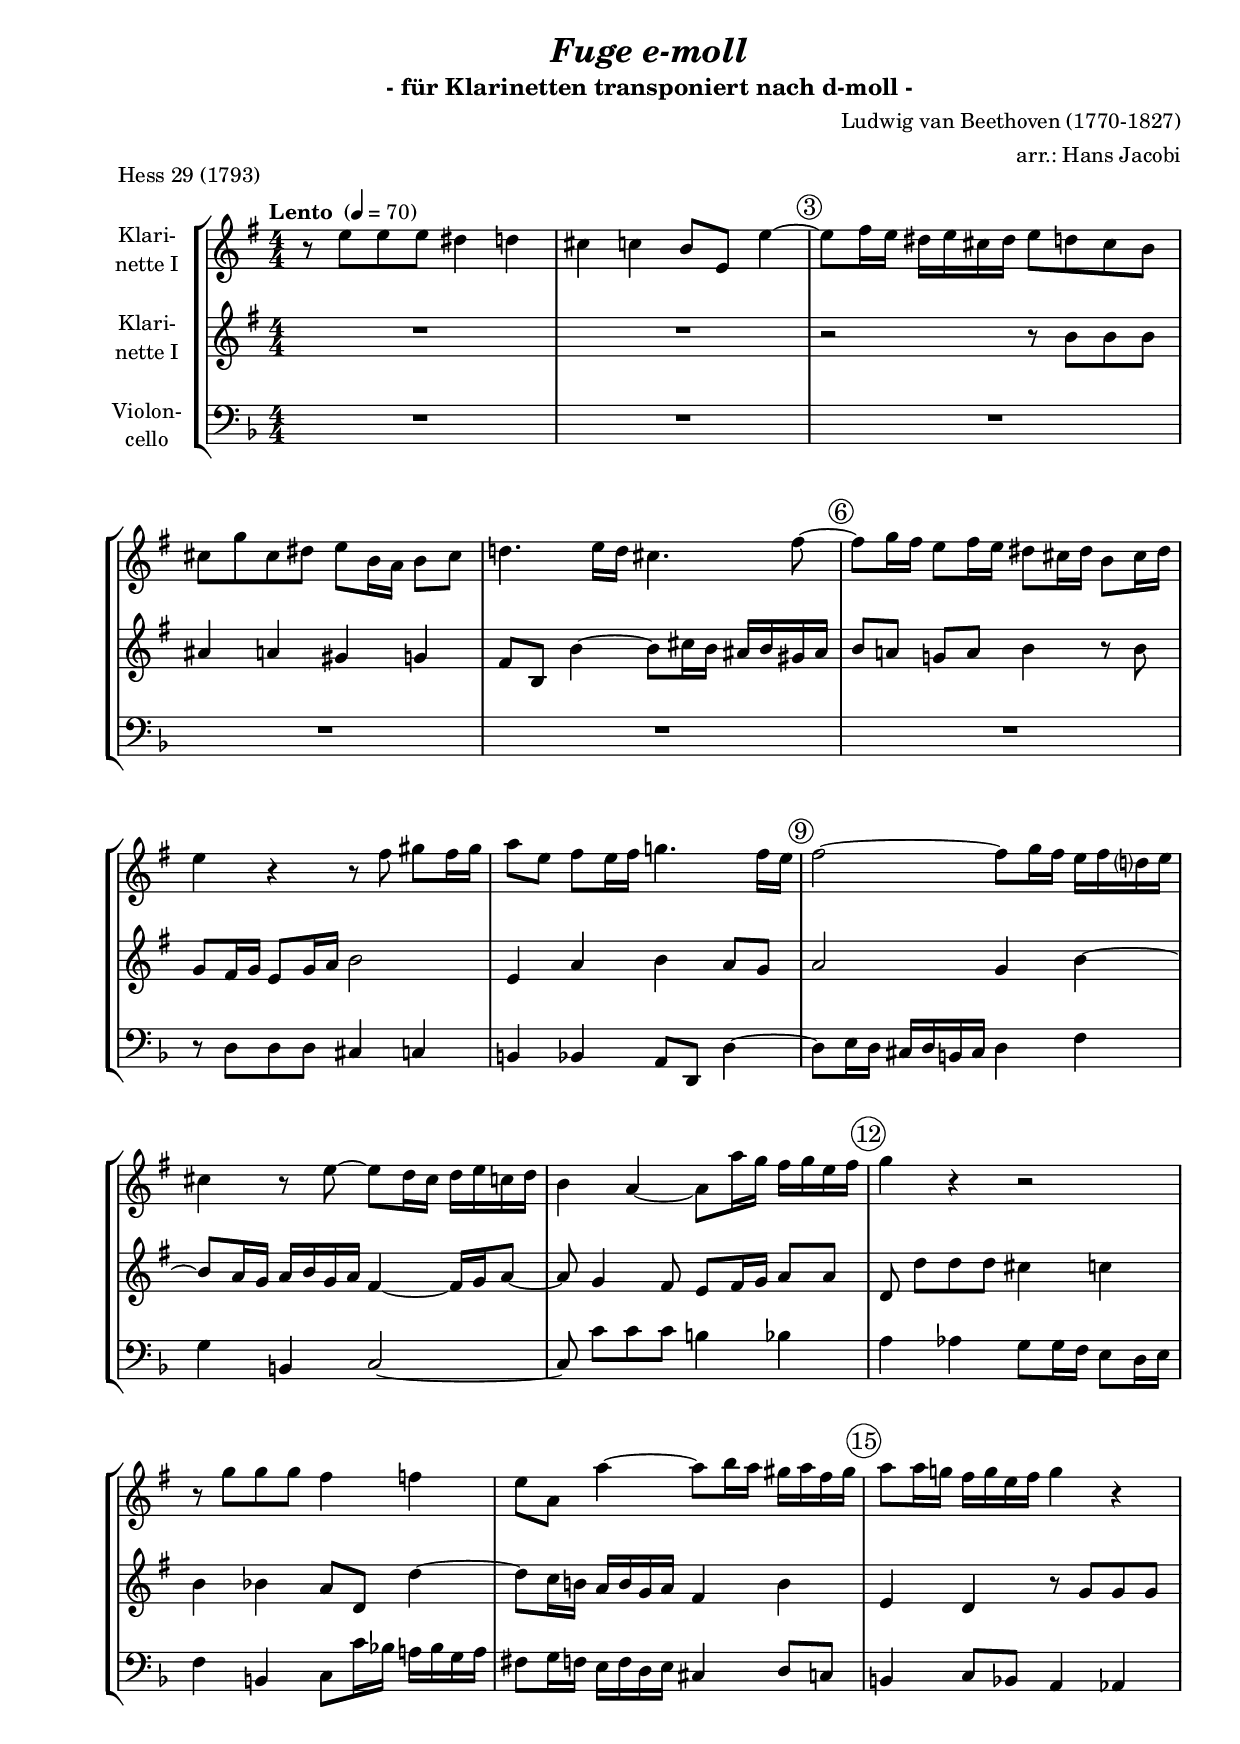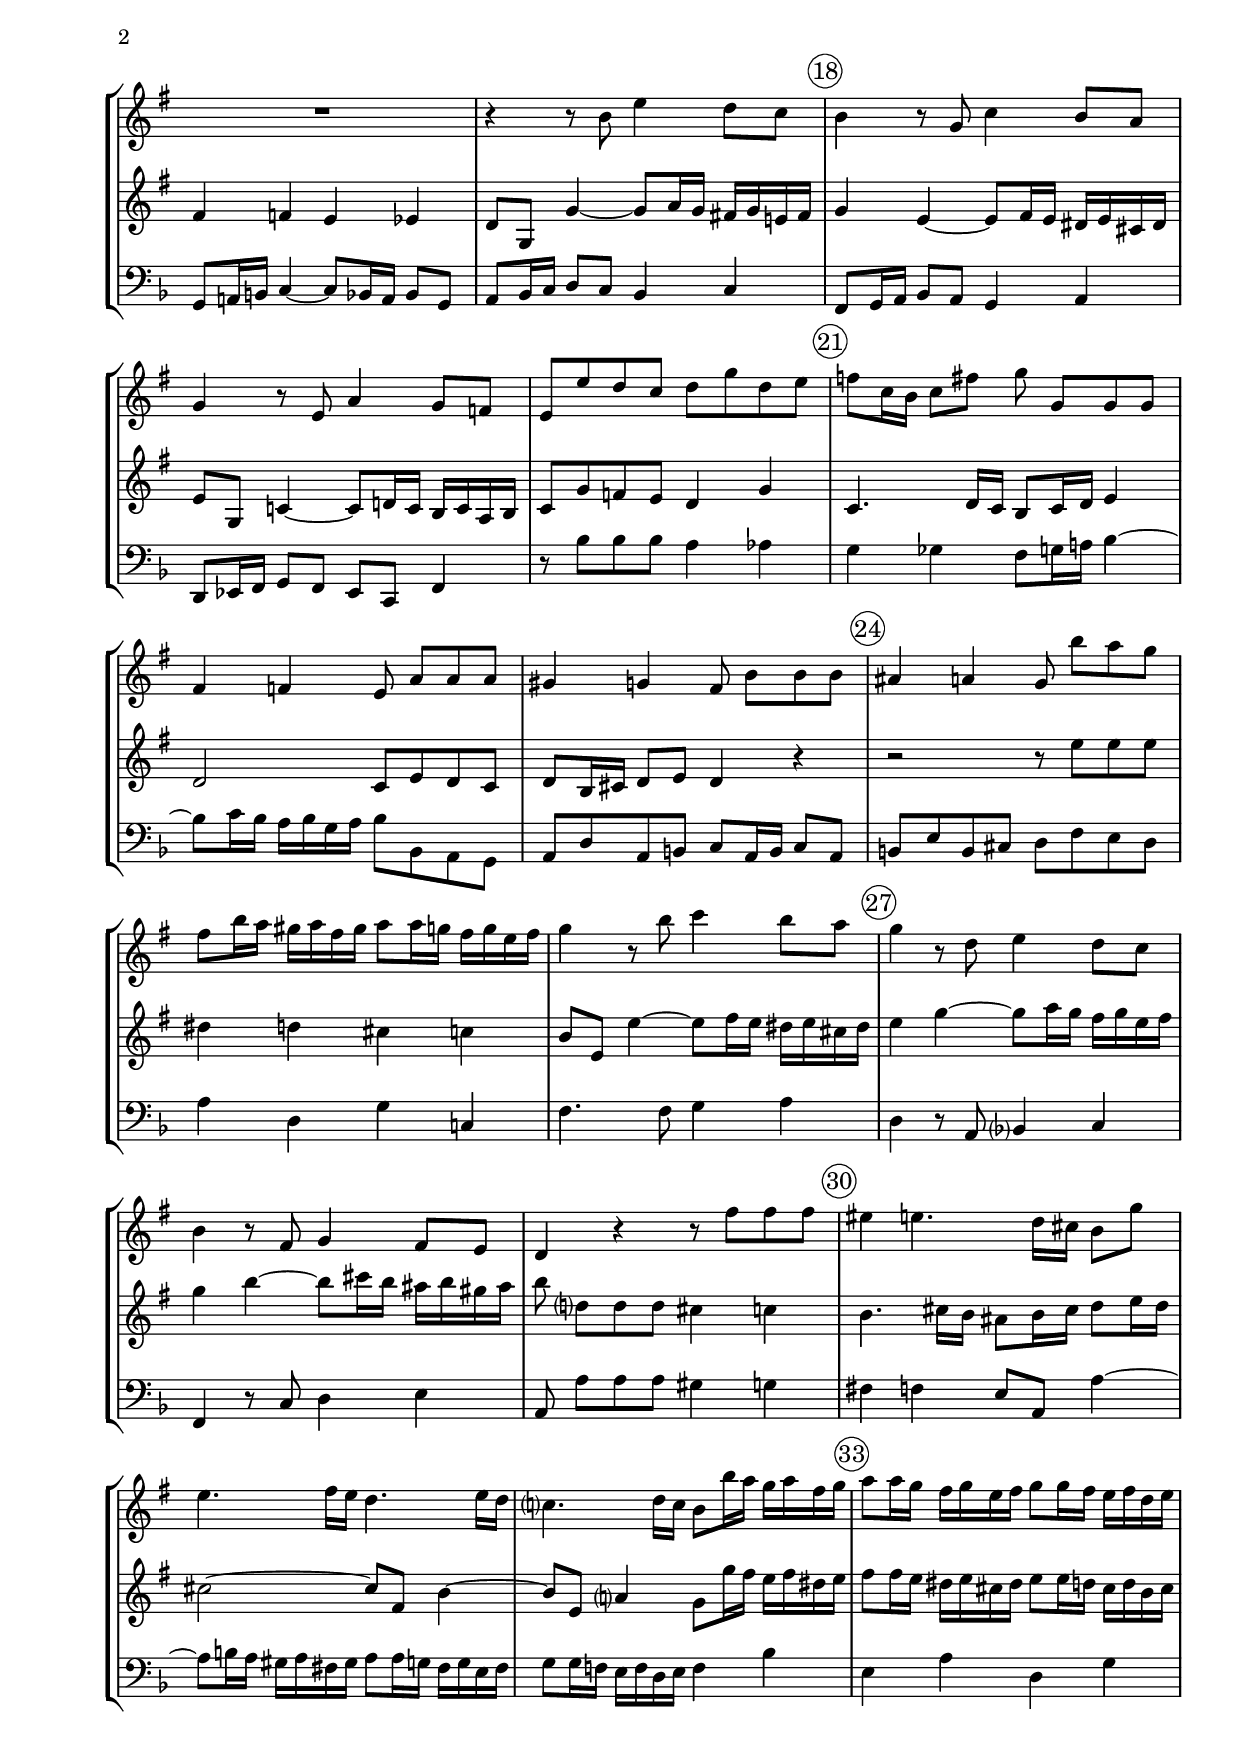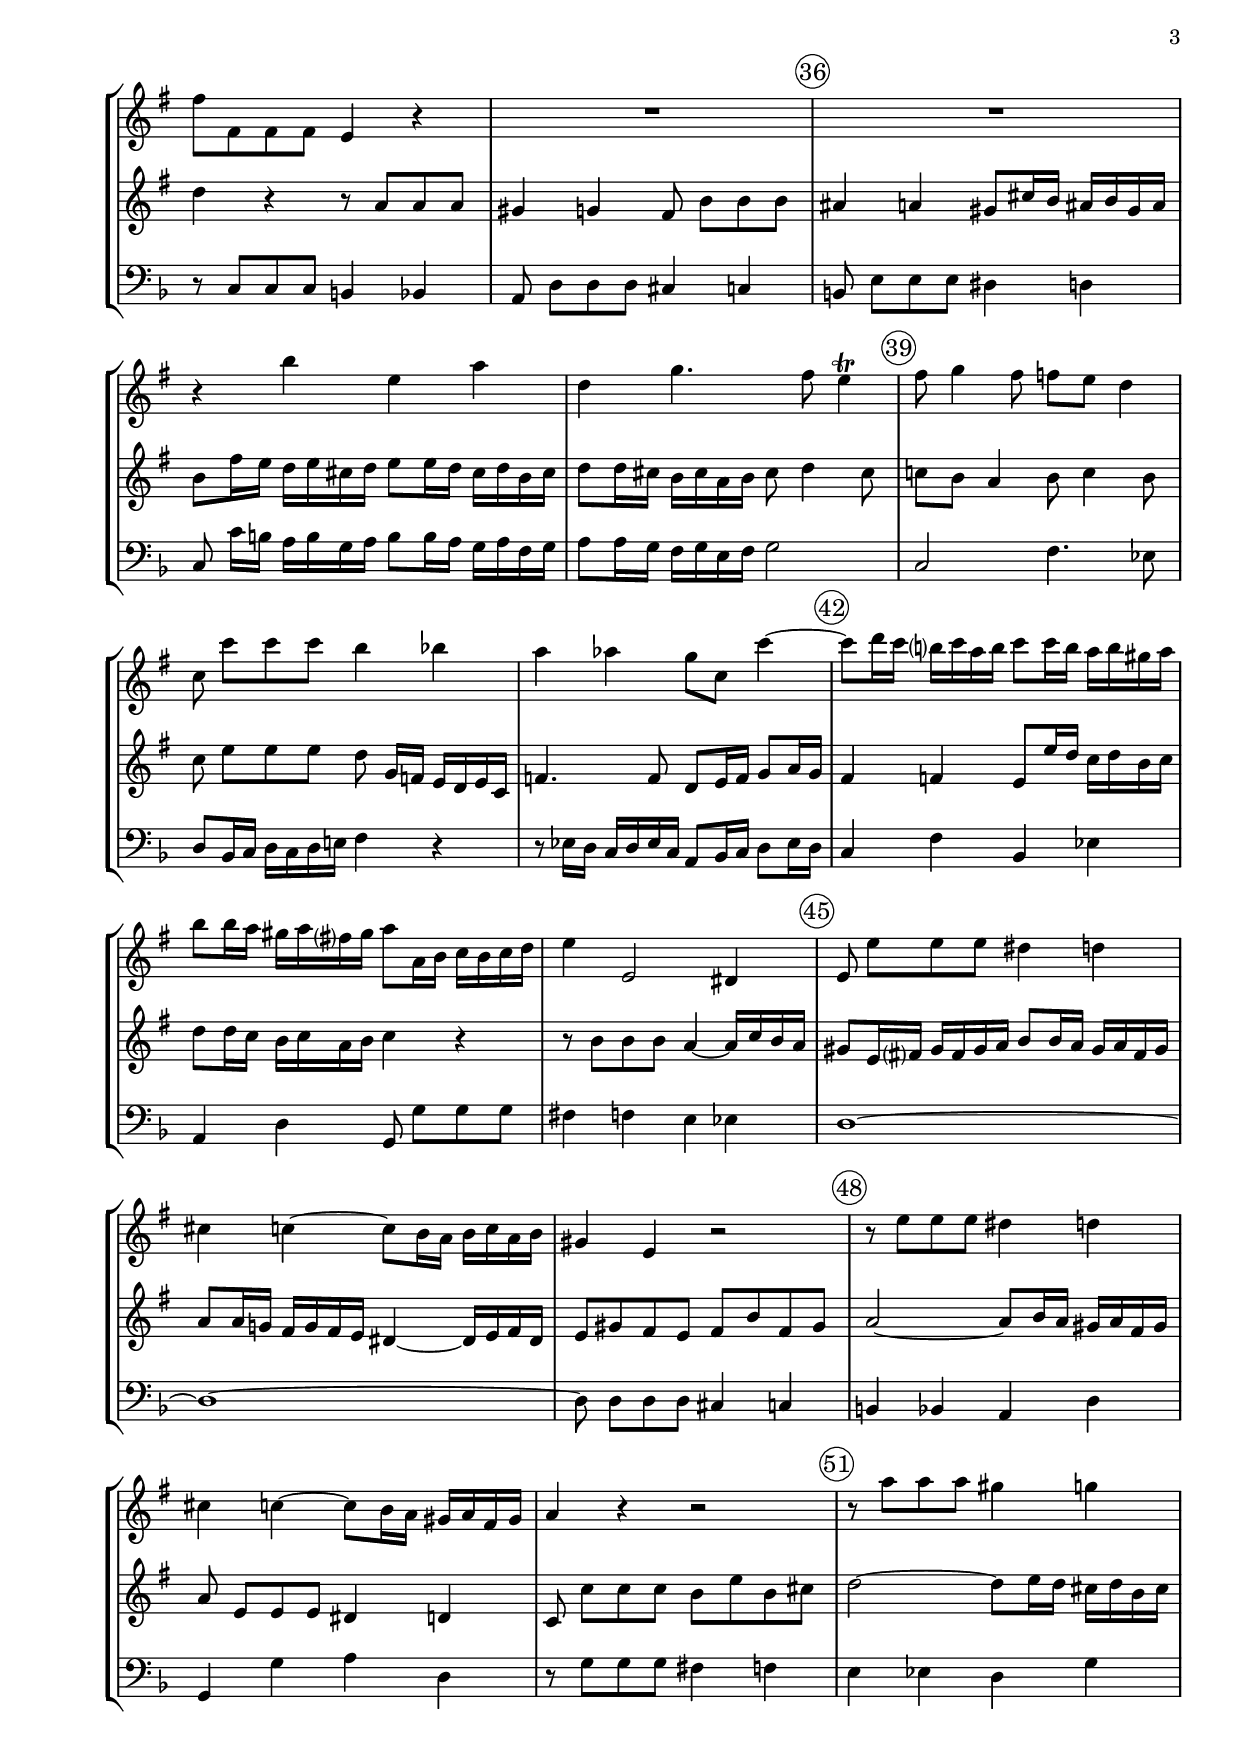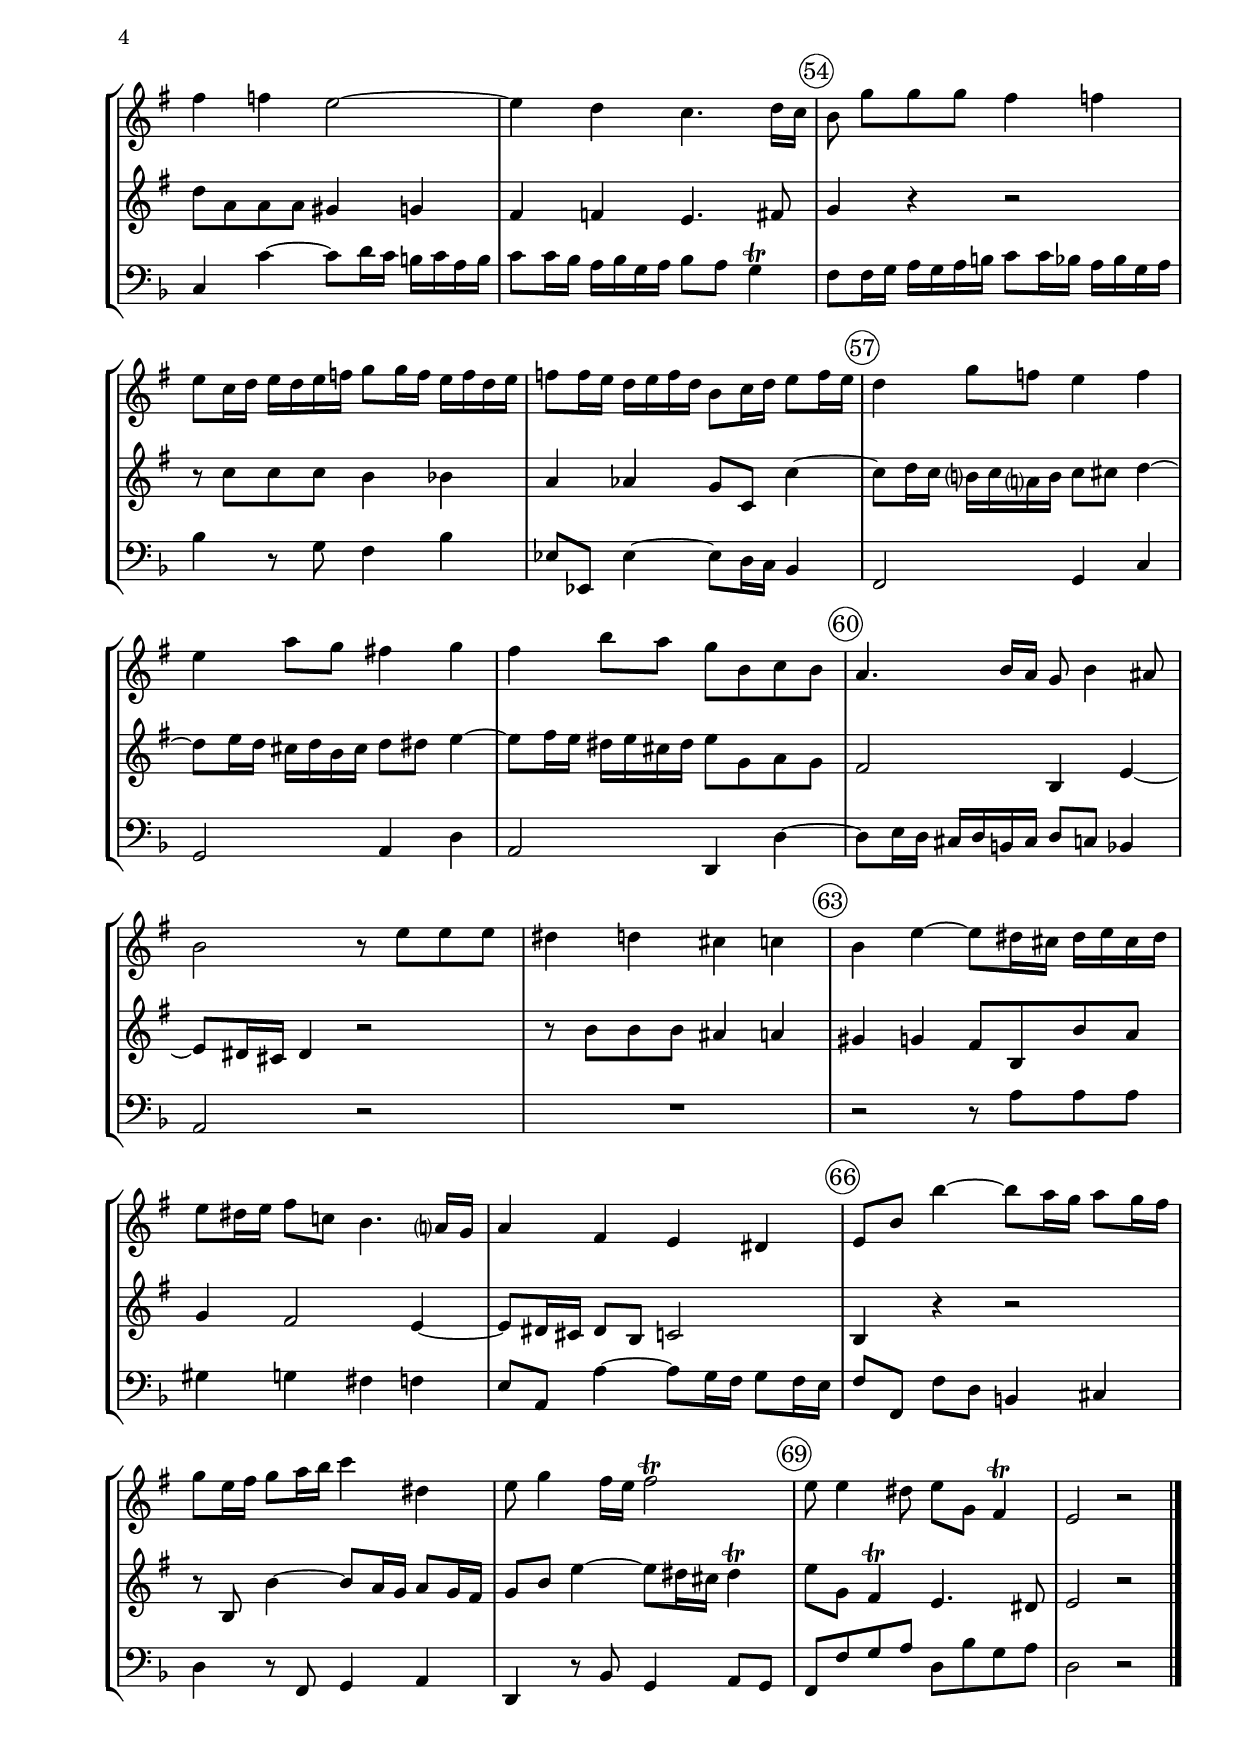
\version "2.18.2"
\include "deutsch.ly"
  
#(set-global-staff-size 18.35)

\header {
  title     = \markup \bold \italic "Fuge e-moll"
  subtitle  = "- für Klarinetten transponiert nach d-moll -"
  composer  = "Ludwig van Beethoven (1770-1827)"
  arranger  = "arr.: Hans Jacobi"
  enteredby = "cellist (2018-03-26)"
  piece     = "Hess 29 (1793)"
}

voiceconsts = {
  \key e \minor
  \time 4/4
  \clef "treble"
  \numericTimeSignature
  \compressFullBarRests
  % Set default beaming for all staves
% \set Timing.beamExceptions = #'()
% \set Timing.baseMoment     = #(ly:make-moment 1 4)
% \set Timing.beatStructure  = #'(1 1 1)
  % Print a bar number every third measure
  \override Score.BarNumber.break-visibility = ##(#t #t #t)
  \set Score.barNumberVisibility = #(every-nth-bar-number-visible 3)
  % Draw a circle round the following bar number(s)
  \override Score.BarNumber.stencil
    = #(make-stencil-circler 0.1 0.25 ly:text-interface::print)
  % Increase the size of the bar number by 25%
  \override Score.BarNumber.font-size = #1.25
  % Center-align bar numbers
  \override Score.BarNumber.self-alignment-X = #CENTER
  \tempo "Lento " 4=70
}

micl = "clarinet"
mifl = "flute"
miob = "oboe"
mifh = "french horn"
misx = "tenor sax"
mist = "string ensemble 1"
miba = "cello"

va = \relative c'' {
  \voiceconsts

  r8 e e e dis4 d
  cis c h8 e, e'4~
  e8 fis16 e dis e cis dis e8 d cis h
  cis g' cis, dis e h16 a h8 cis

  d!4. e16 d cis4. fis8~
  fis g16 fis e8 fis16 e dis8 cis16 dis h8 cis16 dis
  e4 r r8 fis gis fis16 gis
  a8 e fis e16 fis g!4. fis16 e

  fis2~ fis8 g16 fis e fis d? e
  cis4 r8 e~ e d16 cis d e c d
  h4 a~ a8 a'16 g fis g e fis
  g4 r r2
  r8 g g g fis4 f

  e8 a, a'4~ a8 h16 a gis a fis gis
  a8 a16 g! fis g e fis g4 r
  R1
  r4 r8 h, e4 d8 c
  h4 r8 g c4 h8 a
  g4 r8 e a4 g8 f

  e e' d c d g d e
  f c16 h c8 fis g g,[ g g]
  fis4 f e8 a[ a a]
  gis4 g fis8 h[ h h]
  ais4 a g8 h'[ a g]

  fis h16 a gis a fis gis a8 a16 g fis g e fis
  g4 r8 h c4 h8 a
  g4 r8 d e4 d8 c
  h4 r8 fis g4 fis8 e
  d4 r r8 fis' fis fis

  eis4 e4. d16 cis h8 g'
  e4. fis16 e d4. e16 d
  c?4. d16 c h8 h'16 a g a fis g
  a8 a16 g fis g e fis g8 g16 fis e fis d e

  fis8 fis, fis fis e4 r
  R1*2
  r4 h'' e, a
  d, g4. fis8 e4\trill
  fis8 g4 fis8 f e d4
  c8 c'[ c c] h4 b
  a as g8 c, c'4~

  c8 d16 c h? c a h c8 c16 h a h gis a
  h8 h16 a gis a fis? gis a8 a,16 h c h c d
  e4 e,2 dis4

  e8 e'[ e e] dis4 d
  cis c~ c8 h16 a h c a h
  gis4 e r2
  r8 e' e e dis4 d
  cis c~ c8 h16 a gis a fis gis
  a4 r r2

  r8 a' a a gis4 g
  fis f e2~
  e4 d c4. d16 c
  h8 g'[ g g] fis4 f
  e8 c16 d e d e f g8 g16 f e f d e

  f8 f16 e d e f d h8 c16 d e8 f16 e
  d4 g8 f e4 f
  e a8 g fis!4 g
  fis h8 a g h, c h
  a4. h16 a g8 h4 ais8

  h2 r8 e e e
  dis4 d cis c
  h e~ e8 dis16 cis dis e cis dis
  e8 dis16 e fis8 c! h4. a?16 g
  a4 fis e dis

  e8 h' h'4~ h8 a16 g a8 g16 fis
  g8 e16 fis g8 a16 h c4 dis,
  e8 g4 fis16 e fis2\trill
  e8 e4 dis8 e g, fis4\trill
  e2 r \bar "|."
}

vb = \relative c'' {
  \voiceconsts

  R1*2
  r2 r8 h h h
  ais4 a gis g
  fis8 h, h'4~ h8 cis16 h ais h gis ais
  h8 a! g![ a] h4 r8 h

  g fis16 g e8 g16 a h2
  e,4 a h a8 g
  a2 g4 h~
  h8 a16 g a h g a fis4~ fis16 g a8~
  a g4 fis8 e fis16 g a8 a

  d, d'[ d d] cis4 c
  h b a8 d, d'4~
  d8 c16 h! a h g a fis4 h
  e, d r8 g g g
  fis4 f e es

  d8 g, g'4~ g8 a16 g fis! g e! fis
  g4 e~ e8 fis16 e dis e cis dis
  e8 g, c!4~ c8 d!16 c h c a h
  c8 g' f e d4 g

  c,4. d16 c h8 c16 d e4
  d2 c8 e d c
  d h16 cis d8 e d4 r
  r2 r8 e' e e
  dis4 d cis c

  h8 e, e'4~ e8 fis16 e dis e cis dis
  e4 g~ g8 a16 g fis g e fis
  g4 h~ h8 cis16 h ais h gis ais
  h8 d,?[ d d] cis4 c

  h4. cis16 h ais8 h16 cis d8 e16 d
  cis2~ cis8 fis, h4~
  h8 e, a?4 g8 g'16 fis e fis dis e
  fis8 fis16 e dis e cis dis e8 e16 d cis d h cis

  d4 r r8 a a a
  gis4 g fis8 h[ h h]
  ais4 a gis8 cis16 h ais h gis ais
  h8 fis'16 e d e cis d e8 e16 d cis d h cis

  d8 d16 cis h cis a h cis8 d4 cis8
  c! h a4 h8 c4 h8
  c e[ e e] d g,16[ f] e d e c
  f4. f8 d e16 f g8 a16 g

  fis4 f e8 e'16 d c d h c
  d8 d16 c h c a h c4 r
  r8 h h h a4~ a16 c h a
  gis8 e16 fis? gis fis gis a h8 h16 a gis a fis gis

  a8 a16 g! fis g fis e dis4~ dis16 e fis dis
  e8 gis fis e fis h fis gis
  a2~ a8 h16 a gis a fis gis
  a8 e[ e e] dis4 d

  c8 c'[ c c] h e h cis
  d2~ d8 e16 d cis d h cis
  d8 a a a gis4 g
  fis f e4. fis8
  g4 r r2
  r8 c c c h4 b

  a as g8 c, c'4~
  c8 d16 c h? c a? h c8 cis d4~
  d8 e16 d cis d h cis d8 dis e4~
  e8 fis16 e dis e cis dis e8 g, a g
  fis2 h,4 e~

  e8 dis16 cis dis4 r2
  r8 h' h h ais4 a
  gis g fis8 h, h' a
  g4 fis2 e4~
  e8 dis16 cis dis8 h c2
  h4 r r2

  r8 h h'4~ h8 a16 g a8 g16 fis
  g8 h e4~ e8 dis16 cis dis4\trill
  e8 g, fis4\trill e4. dis8
  e2 r \bar "|."
}

vc = \relative c {
  \voiceconsts
  \clef "bass"

  R1*6
  r8 e e e dis4 d
  cis c h8 e, e'4~
  e8 fis16 e dis e cis dis e4 g
  a cis, d2~
  d8 d'[ d d] cis4 c

  h b a8 a16 g fis8 e16 fis
  g4 cis, d8 d'16 c! h! c a h
  gis8 a16 g fis g e fis dis4 e8 d
  cis4 d8 c h4 b

  a8 h!16 cis d4~ d8 c16 h c8 a
  h c16 d e8 d c4 d
  g,8 a16 h c8 h a4 h
  e,8 f16 g a8 g f d g4
  r8 c' c c h4 b

  a as g8 a16 h! c4~
  c8 d16 c h c a h c8 c, h a
  h e h cis d h16 cis d8 h
  cis fis cis dis e g fis e
  h'4 e, a d,!

  g4. g8 a4 h
  e, r8 h c?4 d
  g, r8 d' e4 fis
  h,8 h'[ h h] ais4 a
  gis g fis8 h, h'4~

  h8 cis16 h ais h gis ais h8 h16 a gis a fis gis
  a8 a16 g! fis g e fis g4 c
  fis, h e, a
  r8 d, d d cis4 c

  h8 e[ e e] dis4 d
  cis8 fis[ fis fis] eis4 e
  d8 d'16[ cis] h cis a h cis8 cis16 h a h g a
  h8 h16 a g a fis g a2
  d, g4. f8

  e c16 d e d e fis! g4 r
  r8 f16 e d e f d h8 c16 d e8 f16 e
  d4 g c, f
  h, e a,8 a'[ a a]
  gis4 g fis f
  e1~

  e~
  e8 e[ e e] dis4 d
  cis c h e
  a, a' h e,
  r8 a a a gis4 g
  fis f e a

  d, d'~ d8 e16 d cis d h cis
  d8 d16 c h c a h c8 h a4\trill
  g8 g16 a h a h cis d8 d16 c h c a h
  c4 r8 a g4 c

  f,8 f, f'4~ f8 e16 d c4
  g2 a4 d
  a2 h4 e
  h2 e,4 e'~
  e8 fis16 e dis e cis dis e8 d c4
  h2 r
  R1
  r2 r8 h' h h

  ais4 a gis g
  fis8 h, h'4~ h8 a16 g a8 g16 fis
  g8 g, g'[ e] cis4 dis
  e r8 g, a4 h
  e, r8 c' a4 h8 a

  g g' a h e, c' a h
  e,2 r \bar "|."
}


music = \new StaffGroup <<
      \new Staff {
	\set Staff.midiInstrument = \micl
	\set Staff.instrumentName = \markup \center-column { "Klari-" "nette I" }
	\transpose e e { \va }
      }

      \new Staff {
	\set Staff.midiInstrument = \micl
	\set Staff.instrumentName = \markup \center-column { "Klari-" "nette I" }
	\transpose e e { \vb }
      }

      \new Staff {
	\set Staff.midiInstrument = \miba
	\set Staff.instrumentName = \markup \center-column { "Violon-" "cello" }
	\transpose e d { \vc }
      }
>>

\book {
  \score {
    \music
    \layout {}
  }

  \paper {
    left-margin = 2\cm
  }

  \score {
    \unfoldRepeats \music

    \midi {
      \context {
        \Score
      }
    }
  }
}
